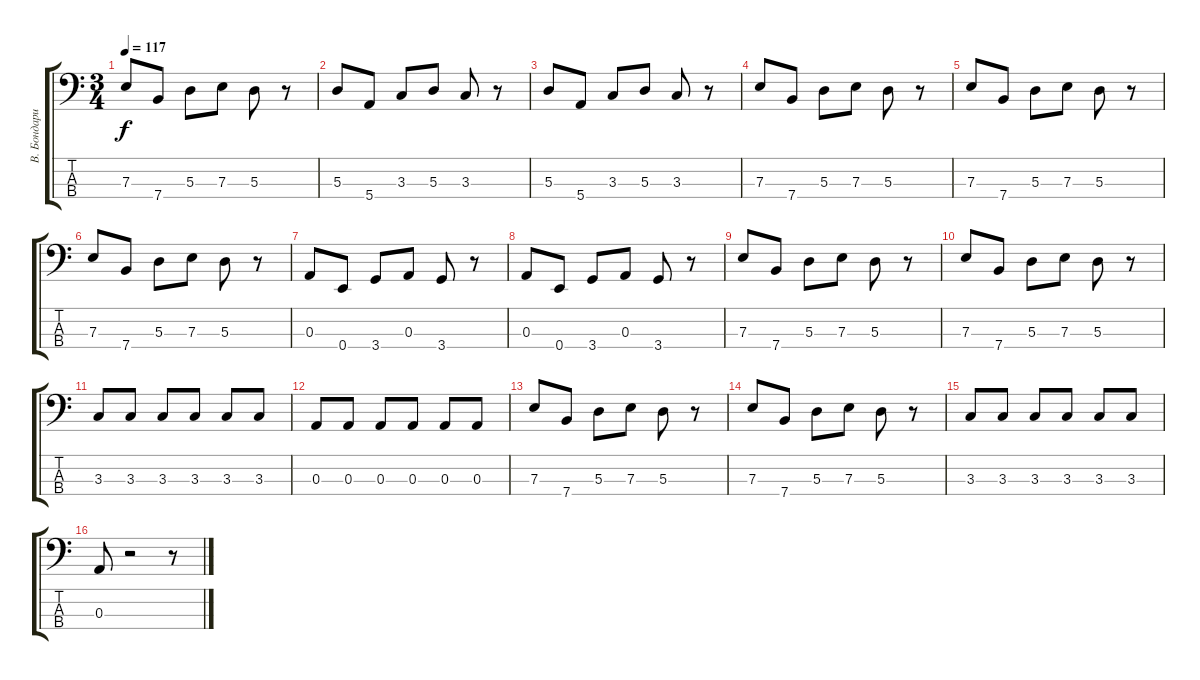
\track ("В. Бондарик" "В. Бондари") {instrument electricbasspick}
\staff {score tabs}
\tuning (G2 D2 A1 E1) {hide}
\ts (3 4)
\tempo 117
\clef f4
\ks c
7.3.8{dy f} 7.4.8 5.3.8 7.3.8 5.3.8 r.8 |
5.3.8 5.4.8 3.3.8 5.3.8 3.3.8 r.8 |
5.3.8 5.4.8 3.3.8 5.3.8 3.3.8 r.8 |
7.3.8 7.4.8 5.3.8 7.3.8 5.3.8 r.8 |
7.3.8 7.4.8 5.3.8 7.3.8 5.3.8 r.8 |
7.3.8 7.4.8 5.3.8 7.3.8 5.3.8 r.8 |
0.3.8 0.4.8 3.4.8 0.3.8 3.4.8 r.8 |
0.3.8 0.4.8 3.4.8 0.3.8 3.4.8 r.8 |
7.3.8 7.4.8 5.3.8 7.3.8 5.3.8 r.8 |
7.3.8 7.4.8 5.3.8 7.3.8 5.3.8 r.8 |
3.3.8 3.3.8 3.3.8 3.3.8 3.3.8 3.3.8 |
0.3.8 0.3.8 0.3.8 0.3.8 0.3.8 0.3.8 |
7.3.8 7.4.8 5.3.8 7.3.8 5.3.8 r.8 |
7.3.8 7.4.8 5.3.8 7.3.8 5.3.8 r.8 |
3.3.8 3.3.8 3.3.8 3.3.8 3.3.8 3.3.8 |
0.3.8 r.2 r.8
